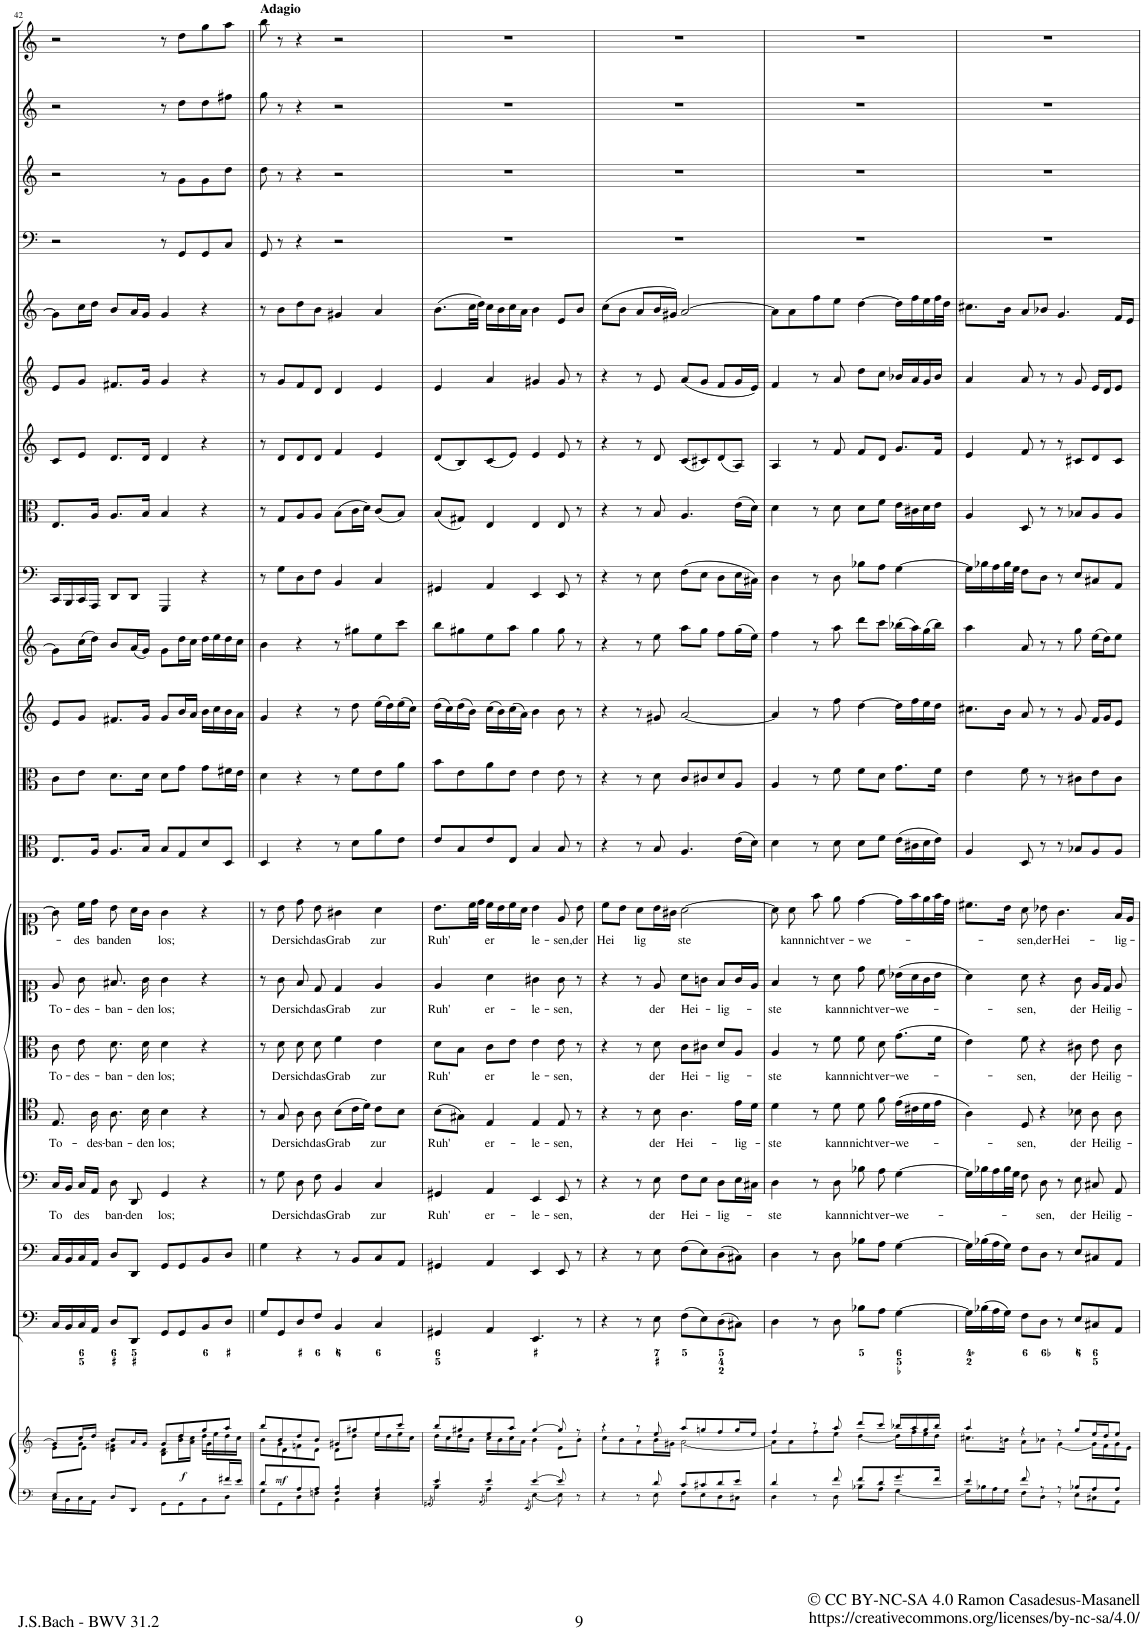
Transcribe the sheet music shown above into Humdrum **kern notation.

**kern	**kern	**dynam	**kern	**kern	**kern	**text	**kern	**text	**kern	**text	**kern	**text	**kern	**text	**kern	**kern	**kern	**kern	**kern	**kern	**kern	**kern	**kern	**kern	**kern	**kern	**kern
*part21	*part21	*part21	*part20	*part19	*part18	*part18	*part17	*part17	*part16	*part16	*part15	*part15	*part14	*part14	*part13	*part12	*part11	*part10	*part9	*part8	*part7	*part6	*part5	*part4	*part3	*part2	*part1
*staff22	*staff21	*staff21/22	*staff20	*staff19	*staff18	*staff18	*staff17	*staff17	*staff16	*staff16	*staff15	*staff15	*staff14	*staff14	*staff13	*staff12	*staff11	*staff10	*staff9	*staff8	*staff7	*staff6	*staff5	*staff4	*staff3	*staff2	*staff1
*I"Piano reduction	*	*	*I"Violoncello II e Continuo.	*I"Violoncello I.	*I"Basso	*	*I"Tenore.	*	*I"Alto.	*	*I"Soprano II.	*	*I"Soprano I.	*	*I"Viola II	*I"Viola I	*I"Violino II	*I"Violino I	*I"Fagotto.	*I"Taille.	*I"Oboe III	*I"Oboe II	*I"Oboe I.	*I"Timpani.	*I"Tromba III.	*I"Tromba II.	*I"Tromba I.
*I'Pno	*	*	*I'Vc	*I'Vc	*	*	*	*	*	*	*	*	*	*	*	*I'Vla	*	*I'Vln	*	*	*I'Ob	*I'Ob	*I'Ob	*I'Timp	*	*	*
!!LO:PB:g=z
*clefF4	*clefG2	*	*clefF4	*clefF4	*clefF4	*	*clefC4	*	*clefC3	*	*clefC1	*	*clefC1	*	*clefC3	*clefC3	*clefG2	*clefG2	*clefF4	*clefC3	*clefG2	*clefG2	*clefG2	*clefF4	*clefG2	*clefG2	*clefG2
*	*	*	*	*Trd-7c-12	*	*	*	*	*	*	*	*	*	*	*	*	*	*	*	*Trd4c7	*	*	*	*	*Trd1c2	*Trd1c2	*Trd1c2
*k[]	*k[]	*	*k[]	*k[]	*k[]	*	*k[]	*	*k[]	*	*k[]	*	*k[]	*	*k[]	*k[]	*k[]	*k[]	*k[]	*k[]	*k[]	*k[]	*k[]	*k[]	*k[]	*k[]	*k[]
*M4/4	*M4/4	*	*M4/4	*M4/4	*M4/4	*	*M4/4	*	*M4/4	*	*M4/4	*	*M4/4	*	*M4/4	*M4/4	*M4/4	*M4/4	*M4/4	*M4/4	*M4/4	*M4/4	*M4/4	*M4/4	*M4/4	*M4/4	*M4/4
*met(c)	*met(c)	*	*met(c)	*met(c)	*met(c)	*	*met(c)	*	*met(c)	*	*met(c)	*	*met(c)	*	*met(c)	*met(c)	*met(c)	*met(c)	*met(c)	*met(c)	*met(c)	*met(c)	*met(c)	*met(c)	*met(c)	*met(c)	*met(c)
=42	=42	=42	=42	=42	=42	=42	=42	=42	=42	=42	=42	=42	=42	=42	=42	=42	=42	=42	=42	=42	=42	=42	=42	=42	=42	=42	=42
*^	*^	*	*	*	*	*	*	*	*	*	*	*	*	*	*	*	*	*	*	*	*	*	*	*	*	*	*
*	*	*	*^	*	*	*	*	*	*	*	*	*	*	*	*	*	*	*	*	*	*	*	*	*	*	*	*	*	*
!	!	!	!	!	!	!	!	!	!LO:LY:b	!	!LO:LY:b	!	!LO:LY:b	!	!LO:LY:b	!	!	!	!	!	!	!	!	!	!	!	!	!	!	!
8E/L	16C\LL	8g/L]	8e\L	8ryy	.	16C/LL	16C/LL	16C/LL	To	8.E/	To-	8c\	To-	8e/	To-	8g\]	.	8.E/L	8c\L	8e/L	8g\L]	16CC/LL	8.E/L	8c/L	8e/L	8g\L]	2r	2r	2r	2r
.	16BB\	.	.	.	.	16BB/	16BB/	16BB/JJ	.	.	.	.	.	.	.	.	.	.	.	.	.	16BBB/	.	.	.	.	.	.	.	.
!	!	!	!	!	!	!	!	!	!LO:LY:b	!	!	!	!LO:LY:b	!	!LO:LY:b	!	!LO:LY:b	!	!	!	!	!	!	!	!	!	!	!	!	!
8ryy	16C\	16cc/L	8g\J	8e\J	.	16C/	16C/	16C/LL	des	.	.	8e\	-des-	8g\	-des-	16cc\LL	-des	.	8e\J	8g/J	(16cc\L	16CC/	.	8e/J	8g/J	16cc\L	.	.	.	.
!	!	!	!	!	!	!	!	!	!	!	!LO:LY:b	!	!	!	!	!	!	!	!	!	!	!	!	!	!	!	!	!	!	!
.	16AA\JJ	16dd/JJ	.	.	.	16AA/JJ	16AA/JJ	16AA/JJ	.	16A\	-des-	.	.	.	.	16dd\JJ	.	16A/Jk	.	.	16dd\JJ)	16AAA/JJ	16A/Jk	.	.	16dd\JJ	.	.	.	.
!	!	!	!	!	!	!	!	!	!LO:LY:b	!	!LO:LY:b	!	!LO:LY:b	!	!LO:LY:b	!	!LO:LY:b	!	!	!	!	!	!	!	!	!	!	!	!	!
4ryy	8D/L	8b/L	4d\ 4f#X\	2ryy	.	8D/L	8D/L	8D\	ban-	8.A\	-ban-	8.d\	-ban-	8.f#X/	-ban-	8b\	banden	8.A/L	8.d\L	8.f#X/L	8b/L	8DD/L	8.A/L	8.d/L	8.f#X/L	8b/L	.	.	.	.
!	!	!	!	!	!	!	!	!	!LO:LY:b	!	!	!	!	!	!	!	!	!	!	!	!	!	!	!	!	!	!	!	!	!
.	8DD/J	16a/L	.	.	.	8DD/J	8DD/J	8DD/	-den	.	.	.	.	.	.	16a\LL	.	.	.	.	(16a/L	8DD/J	.	.	.	16a/L	.	.	.	.
!	!	!	!	!	!	!	!	!	!	!	!LO:LY:b	!	!LO:LY:b	!	!LO:LY:b	!	!	!	!	!	!	!	!	!	!	!	!	!	!	!
.	.	16g/JJ	.	.	.	.	.	.	.	16B\	-den	16d\	-den	16g\	-den	16g\JJ	.	16B/Jk	16d\Jk	16g/Jk	16g/JJ)	.	16B/Jk	16d/Jk	16g/Jk	16g/JJ	.	.	.	.
!	!	!	!	!	!	!	!	!	!LO:LY:b	!	!LO:LY:b	!	!LO:LY:b	!	!LO:LY:b	!	!LO:LY:b	!	!	!	!	!	!	!	!	!	!	!	!	!
4ryy	8GG\L	8g/L	8B\ 8d\L	.	.	8GG/L	8GG/L	4GG/	los;	4B\	los;	4d\	los;	4g\	los;	4g\	los;	8B/L	8d\L	8g/L	8g\L	4GGG/	4B/	4d/	4g/	4g/	8r	8r	8r	8r
!	!	!	!	!	!LO:DY:b	!	!	!	!	!	!	!	!	!	!	!	!	!	!	!	!	!	!	!	!	!	!	!	!	!
.	8GG\	8dd/	16b\ 16dd\L	.	f	8GG/	8GG/	.	.	.	.	.	.	.	.	.	.	8G/	8g\J	16b/L	16dd\L	.	.	.	.	.	8GG/L	8g\L	8dd\L	8dd\L
.	.	.	16a\ 16cc\JJ	.	.	.	.	.	.	.	.	.	.	.	.	.	.	.	.	16a/JJ	16cc\JJ	.	.	.	.	.	.	.	.	.
8ryy	8BB\	8gg/	16dd\LL	8g\L	.	8BB/	8BB/	4r	.	4r	.	4r	.	4r	.	4r	.	8d/	8g\L	16b\LL	16dd\LL	4r	4r	4r	4r	4r	8GG/	8g\	8dd\	8gg\
.	.	.	16ee\	.	.	.	.	.	.	.	.	.	.	.	.	.	.	.	.	16cc\	16ee\	.	.	.	.	.	.	.	.	.
16f#X/L	8D\J	8aa/J	16dd\	8ryy	.	8D/J	8D/J	.	.	.	.	.	.	.	.	.	.	8D/J	16f#X\L	16b\	16dd\	.	.	.	.	.	8C/J	8dd\J	8ff#X\J	8aa\J
16e/JJ	.	.	16cc\JJ	.	.	.	.	.	.	.	.	.	.	.	.	.	.	.	16e\JJ	16a\JJ	16cc\JJ	.	.	.	.	.	.	.	.	.
=43||	=43||	=43||	=43||	=43||	=43||	=43||	=43||	=43||	=43||	=43||	=43||	=43||	=43||	=43||	=43||	=43||	=43||	=43||	=43||	=43||	=43||	=43||	=43||	=43||	=43||	=43||	=43||	=43||	=43||	=43||
!	!	!	!	!	!	!	!	!	!	!	!	!	!	!	!	!	!	!	!	!	!	!	!	!	!	!	!	!	!	!LO:TX:a:B:t=Adagio
8d/L	8G\L	8bb/L	8b\L	8ryy	.	8G/L	4G\	8r	.	8r	.	8r	.	8r	.	8r	.	4D/	4d\	4g/	4b\	8r	8r	8r	8r	8r	8GG/	8dd\	8gg\	8bb\
!	!	!	!	!	!LO:DY:b	!	!	!	!LO:LY:b	!	!LO:LY:b	!	!LO:LY:b	!	!LO:LY:b	!	!LO:LY:b	!	!	!	!	!	!	!	!	!	!	!	!	!
8ryy	8GG\	8b/	8g\	8d\	mf	8GG/	.	8G\	Der	8G/	Der	8d\	Der	8g\	Der	8b\	Der	.	.	.	.	8G\L	8G/L	8d/L	8g/L	8b\L	8r	8r	8r	8r
!	!	!	!	!	!	!	!	!	!LO:LY:b	!	!LO:LY:b	!	!LO:LY:b	!	!LO:LY:b	!	!LO:LY:b	!	!	!	!	!	!	!	!	!	!	!	!	!
8A/	8D\	8dd/	8fn\	2.ryy	.	8D/	4r	8D\	sich	8A\	sich	8d\	sich	8f/	sich	8dd\	sich	4r	4r	4r	4r	8D\	8A/	8d/	8f/	8dd\	4r	4r	4r	4r
!	!	!	!	!	!	!	!	!	!LO:LY:b	!	!LO:LY:b	!	!LO:LY:b	!	!LO:LY:b	!	!LO:LY:b	!	!	!	!	!	!	!	!	!	!	!	!	!
8A/J	8Fn\J	8b/J	8d\J	.	.	8F/J	.	8F\	das	8A\	das	8d\	das	8d/	das	8b\	das	.	.	.	.	8F\J	8A/J	8d/J	8d/J	8b\J	.	.	.	.
!	!	!	!	!	!	!	!	!	!LO:LY:b	!	!LO:LY:b	!	!LO:LY:b	!	!LO:LY:b	!	!LO:LY:b	!	!	!	!	!	!	!	!	!	!	!	!	!
4F/ 4B/	4BB\	8g#X/L	8d\L	.	.	4BB/	8r	4BB/	Grab	(8B\L	Grab	4f\	Grab	4d/	Grab	4g#X\	Grab	8r	8r	8r	8r	4BB/	(8B\L	4f/	4d/	4g#X/	2r	2r	2r	2r
.	.	8gg#X/	8dd\J	.	.	.	8BB/L	.	.	16c\L	.	.	.	.	.	.	.	8d\L	8f\L	8dd\	8gg#X\L	.	16c\L	.	.	.	.	.	.	.
.	.	.	.	.	.	.	.	.	.	16d\JJ)	.	.	.	.	.	.	.	.	.	.	.	.	16d\JJ)	.	.	.	.	.	.	.
!	!	!	!	!	!	!	!	!	!LO:LY:b	!	!LO:LY:b	!	!LO:LY:b	!	!LO:LY:b	!	!LO:LY:b	!	!	!	!	!	!	!	!	!	!	!	!	!
4E/ 4A/	4C\	8ee/	16ee\LL	.	.	4C/	8C/	4C/	zur	8c\L	zur	4e\	zur	4e/	zur	4a\	zur	8a\	8e\	(16ee\LL	8ee\	4C/	(8c/L	4e/	4e/	4a/	.	.	.	.
.	.	.	16dd\	.	.	.	.	.	.	.	.	.	.	.	.	.	.	.	.	16dd\)	.	.	.	.	.	.	.	.	.	.
.	.	8ccc/J	16ee\	.	.	.	8AA/J	.	.	8B\J	.	.	.	.	.	.	.	8e\J	8a\J	(16ee\	8ccc\J	.	8B/J)	.	.	.	.	.	.	.
.	.	.	16cc\JJ	.	.	.	.	.	.	.	.	.	.	.	.	.	.	.	.	16cc\JJ)	.	.	.	.	.	.	.	.	.	.
*	*	*v	*v	*v	*	*	*	*	*	*	*	*	*	*	*	*	*	*	*	*	*	*	*	*	*	*	*	*	*	*
=44	=44	=44	=44	=44	=44	=44	=44	=44	=44	=44	=44	=44	=44	=44	=44	=44	=44	=44	=44	=44	=44	=44	=44	=44	=44	=44	=44	=44
.	8qGG#X/	.	.	.	.	.	.	.	.	.	.	.	.	.	.	.	.	.	.	.	.	.	.	.	.	.	.	.
*	*	*^	*	*	*	*	*	*	*	*	*	*	*	*	*	*	*	*	*	*	*	*	*	*	*	*	*	*
!	!	!	!	!	!	!	!	!LO:LY:b	!	!LO:LY:b	!	!LO:LY:b	!	!LO:LY:b	!	!LO:LY:b	!	!	!	!	!	!	!	!	!	!	!	!	!
4e/	4B\	8bb/L	16dd\LL	.	4GG#X/	4GG#X/	4GG#X/	Ruh'	(8B\L	Ruh'	8d\L	Ruh'	4e/	Ruh'	8.b\L	Ruh'	8e/L	8b\L	(16dd\LL	8bb\L	4GG#X/	(8B/L	(8d/L	4e/	(8.b\L	1r	1r	1r	1r
.	.	.	16cc\	.	.	.	.	.	.	.	.	.	.	.	.	.	.	.	16cc\)	.	.	.	.	.	.	.	.	.	.
.	.	8gg#X/	16dd\	.	.	.	.	.	8G#X\J)	.	8B\J	.	.	.	.	.	8B/	8e\	(16dd\	8gg#X\	.	8G#X/J)	8B/)	.	.	.	.	.	.
.	.	.	16b\JJ	.	.	.	.	.	.	.	.	.	.	.	32cc\LL	.	.	.	16b\JJ)	.	.	.	.	.	32cc\LL	.	.	.	.
.	.	.	.	.	.	.	.	.	.	.	.	.	.	.	32dd\JJJ	.	.	.	.	.	.	.	.	.	32dd\JJJ)	.	.	.	.
.	8qAA/	.	.	.	.	.	.	.	.	.	.	.	.	.	.	.	.	.	.	.	.	.	.	.	.	.	.	.	.
!	!	!	!	!	!	!	!	!LO:LY:b	!	!LO:LY:b	!	!LO:LY:b	!	!LO:LY:b	!	!LO:LY:b	!	!	!	!	!	!	!	!	!	!	!	!	!
4e/	4A\	8ee/	16cc\LL	.	4AA/	4AA/	4AA/	er-	4E/	er-	8c\L	er	4a\	er-	16cc\LL	er	8e/	8a\	(16cc\LL	8ee\	4AA/	4E/	(8c/	4a/	16cc\LL	.	.	.	.
.	.	.	16b\	.	.	.	.	.	.	.	.	.	.	.	16b\	.	.	.	16b\)	.	.	.	.	.	16b\	.	.	.	.
.	.	8aa/J	16cc\	.	.	.	.	.	.	.	8e\J	.	.	.	16cc\	.	8E/J	8e\J	(16cc\	8aa\J	.	.	8e/J)	.	16cc\	.	.	.	.
.	.	.	16a\JJ	.	.	.	.	.	.	.	.	.	.	.	16a\JJ	.	.	.	16a\JJ)	.	.	.	.	.	16a\JJ	.	.	.	.
.	8qEE/	.	.	.	.	.	.	.	.	.	.	.	.	.	.	.	.	.	.	.	.	.	.	.	.	.	.	.	.
!	!	!	!	!	!	!	!	!LO:LY:b	!	!LO:LY:b	!	!LO:LY:b	!	!LO:LY:b	!	!LO:LY:b	!	!	!	!	!	!	!	!	!	!	!	!	!
[4e/	[4E\	[4gg#/	4b\	.	4.EE/	4EE/	4EE/	-le-	4E/	-le-	4e\	le-	4g#X\	-le-	4b\	le-	4B/	4e\	4b\	4gg#\	4EE/	4E/	4e/	4g#X/	4b\	.	.	.	.
!	!	!	!	!	!	!	!	!LO:LY:b	!	!LO:LY:b	!	!LO:LY:b	!	!LO:LY:b	!	!LO:LY:b	!	!	!	!	!	!	!	!	!	!	!	!	!
8e/]	8E\]	8gg#/]	8e\L	.	.	8EE/	8EE/	-sen,	8E/	-sen,	8e\	-sen,	8g#\	-sen,	8e/	-sen,	8B/	8e\	8b\	8gg#\	8EE/	8E/	8e/	8g#/	8e/L	.	.	.	.
!	!	!	!	!	!	!	!	!	!	!	!	!	!	!	!	!LO:LY:b	!	!	!	!	!	!	!	!	!	!	!	!	!
8r	8ryy	8r	8b\J	.	8r	8r	8r	.	8r	.	8r	.	8r	.	8b\	der	8r	8r	8r	8r	8r	8r	8r	8r	8b/J	.	.	.	.
=45	=45	=45	=45	=45	=45	=45	=45	=45	=45	=45	=45	=45	=45	=45	=45	=45	=45	=45	=45	=45	=45	=45	=45	=45	=45	=45	=45	=45	=45
!	!	!	!	!	!	!	!	!	!	!	!	!	!	!	!	!LO:LY:b	!	!	!	!	!	!	!	!	!	!	!	!	!
4r	4ryy	4r	8cc\L	.	4r	4r	4r	.	4r	.	4r	.	4r	.	8cc\L	Hei	4r	4r	4r	4r	4r	4r	4r	4r	(8cc\L	1r	1r	1r	1r
.	.	.	8b\	.	.	.	.	.	.	.	.	.	.	.	8b\J	.	.	.	.	.	.	.	.	.	8b\J	.	.	.	.
!	!	!	!	!	!	!	!	!	!	!	!	!	!	!	!	!LO:LY:b	!	!	!	!	!	!	!	!	!	!	!	!	!
8r	8ryy	8r	8a\	.	8r	8r	8r	.	8r	.	8r	.	8r	.	8a\L	lig	8r	8r	8r	8r	8r	8r	8r	8r	8a/L	.	.	.	.
!	!	!	!	!	!	!	!	!LO:LY:b	!	!LO:LY:b	!	!LO:LY:b	!	!LO:LY:b	!	!	!	!	!	!	!	!	!	!	!	!	!	!	!
8d/	8E\	8ee/	16b\L	.	8E\	8E\	8E\	der	8B\	der	8d\	der	8e/	der	16b\L	.	8B/	8d\	8g#X/	8ee\	8E\	8B/	8d/	8e/	16b/L	.	.	.	.
.	.	.	16g#X\JJ	.	.	.	.	.	.	.	.	.	.	.	16g#X\JJ	.	.	.	.	.	.	.	.	.	16g#X/JJ)	.	.	.	.
!	!	!	!	!	!	!	!	!LO:LY:b	!	!LO:LY:b	!	!LO:LY:b	!	!LO:LY:b	!	!LO:LY:b	!	!	!	!	!	!	!	!	!	!	!	!	!
8c/L	8F\L	8aa/L	[2a\	.	(8F\L	(8F\L	8F\L	Hei-	4.A\	Hei-	8c\L	Hei-	8a\L	Hei-	[2a\	ste	4.A/	8c/L	[2a/	8aa\L	(8F\L	4.A/	(8c/L	(8a/L	[2a/	.	.	.	.
8c#X/	8E\	8ggn/	.	.	8E\)	8E\)	8E\J	.	.	.	8c#X\J	.	8gn\J	.	.	.	.	8c#X/	.	8gg\J	8E\J	.	8c#X/)	8g/J	.	.	.	.	.
!	!	!	!	!	!	!	!	!LO:LY:b	!	!	!	!LO:LY:b	!	!LO:LY:b	!	!	!	!	!	!	!	!	!	!	!	!	!	!	!
8d/	8D\	8ff/	.	.	(8D\	(8D\	8D\L	-lig-	.	.	8d/L	-lig-	8f/L	-lig-	.	.	.	8d/	.	8ff\L	8D\L	.	(8d/	8f/L	.	.	.	.	.
!	!	!	!	!	!	!	!	!	!	!LO:LY:b	!	!	!	!	!	!	!	!	!	!	!	!	!	!	!	!	!	!	!
8e/J	8C#X\J	16gg/L	.	.	8C#X\J)	8C#X\J)	16E\L	.	16e\LL	-lig-	8A/J	.	16g/L	.	.	.	(16e\LL	8A/J	.	(16gg\L	16E\L	(16e\LL	8A/J)	16g/L	.	.	.	.	.
.	.	16ee/JJ	.	.	.	.	16C#X\JJ	.	16d\JJ	.	.	.	16e/JJ	.	.	.	16d\JJ)	.	.	16ee\JJ)	16C#X\JJ)	16d\JJ)	.	16e/JJ)	.	.	.	.	.
=46	=46	=46	=46	=46	=46	=46	=46	=46	=46	=46	=46	=46	=46	=46	=46	=46	=46	=46	=46	=46	=46	=46	=46	=46	=46	=46	=46	=46	=46
!	!	!	!	!	!	!	!	!LO:LY:b	!	!LO:LY:b	!	!LO:LY:b	!	!LO:LY:b	!	!	!	!	!	!	!	!	!	!	!	!	!	!	!
4d/	4D\	4ff/	8a\L]	.	4D\	4D\	4D\	-ste	4d\	-ste	4A/	-ste	4f/	ste	8a\]	.	4d\	4A/	4a/]	4ff\	4D\	4d\	4A/	4f/	8a\L]	1r	1r	1r	1r
!	!	!	!	!	!	!	!	!	!	!	!	!	!	!	!	!LO:LY:b	!	!	!	!	!	!	!	!	!	!	!	!	!
.	.	.	8a\	.	.	.	.	.	.	.	.	.	.	.	8a\	kann	.	.	.	.	.	.	.	.	8a\	.	.	.	.
!	!	!	!	!	!	!	!	!	!	!	!	!	!	!	!	!LO:LY:b	!	!	!	!	!	!	!	!	!	!	!	!	!
8r	8ryy	8r	8ff\	.	8r	8r	8r	.	8r	.	8r	.	8r	.	8ff\	nicht	8r	8r	8r	8r	8r	8r	8r	8r	8ff\	.	.	.	.
!	!	!	!	!	!	!	!	!LO:LY:b	!	!LO:LY:b	!	!LO:LY:b	!	!LO:LY:b	!	!LO:LY:b	!	!	!	!	!	!	!	!	!	!	!	!	!
8f/	8D\	8aa/	8ee\J	.	8D\	8D\	8D\	kann	8d\	kann	8f\	kann	8a\	kann	8ee\	ver-	8d\	8f\	8ff\	8aa\	8D\	8d\	8f/	8a/	8ee\J	.	.	.	.
!	!	!	!	!	!	!	!	!LO:LY:b	!	!LO:LY:b	!	!LO:LY:b	!	!LO:LY:b	!	!LO:LY:b	!	!	!	!	!	!	!	!	!	!	!	!	!
8f/L	8B-X\L	8ddd/L	[4dd\	.	8B-X\L	8B-X\L	8B-X\	nicht	8d\	nicht	8f\	nicht	8dd\	nicht	[4dd\	-we-	8d\L	8f\L	[4dd\	8ddd\L	8B-X\L	8d\L	8f/L	8dd\L	[4dd\	.	.	.	.
!	!	!	!	!	!	!	!	!LO:LY:b	!	!LO:LY:b	!	!LO:LY:b	!	!LO:LY:b	!	!	!	!	!	!	!	!	!	!	!	!	!	!	!
8d/	8A\J	8ccc/J	.	.	8A\J	8A\J	8A\	ver-	8f\	ver-	8d\	ver-	8cc\	ver-	.	.	8f\J	8d\J	.	8ccc\J	8A\J	8f\J	8d/J	8cc\J	.	.	.	.	.
!	!	!	!	!	!	!	!	!LO:LY:b	!	!LO:LY:b	!	!LO:LY:b	!	!LO:LY:b	!	!	!	!	!	!	!	!	!	!	!	!	!	!	!
8.g/	[4G\	16bb-X/LL	16dd\LL]	.	[4G\	[4G\	[4G\	-we-	(16e\LL	-we-	(8.g\L	-we-	(16b-X\LL	-we-	16dd\LL]	.	(16e\LL	8.g\L	16dd\LL]	(16bb-X\LL	[4G\	16e\LL	8.g/L	16b-X/LL	16dd\LL]	.	.	.	.
.	.	16aa/	16ff\	.	.	.	.	.	16c#X\	.	.	.	16a\	.	16ff\	.	16c#X\	.	16ff\	16aa\)	.	16c#X\	.	16a/	16ff\	.	.	.	.
.	.	16gg/	16ee\	.	.	.	.	.	16d\	.	.	.	16g\	.	16ee\	.	16d\	.	16ee\	(16gg\	.	16d\	.	16g/	16ee\	.	.	.	.
16f/Jk	.	16bb-/JJ	16dd\JJ	.	.	.	.	.	16e\JJ	.	16f\Jk	.	16b-\JJ	.	32ff\L	.	16e\JJ)	16f\Jk	16dd\JJ	16bb-\JJ)	.	16e\JJ	16f/Jk	16b-/JJ	32ff\L	.	.	.	.
.	.	.	.	.	.	.	.	.	.	.	.	.	.	.	32dd\JJJ	.	.	.	.	.	.	.	.	.	32dd\JJJ	.	.	.	.
=47	=47	=47	=47	=47	=47	=47	=47	=47	=47	=47	=47	=47	=47	=47	=47	=47	=47	=47	=47	=47	=47	=47	=47	=47	=47	=47	=47	=47	=47
4e/	16G\LL]	4aa/	8.cc#X\L	.	16G\LL]	16G\LL]	16G\LL]	.	4A\)	.	4e\)	.	4a\)	.	8.cc#X\L	.	4A/	4e\	8.cc#X\L	4aa\	16G\LL]	4A/	4e/	4a/	8.cc#X\L	1r	1r	1r	1r
.	16B-X\	.	.	.	(16B-X\	(16B-X\	16B-X\	.	.	.	.	.	.	.	.	.	.	.	.	.	16B-X\	.	.	.	.	.	.	.	.
.	16A\	.	.	.	16A\	16A\	16A\	.	.	.	.	.	.	.	.	.	.	.	.	.	16A\	.	.	.	.	.	.	.	.
.	16G\JJ	.	16bn\Jk	.	16G\JJ)	16G\JJ)	32B-\L	.	.	.	.	.	.	.	16b\Jk	.	.	.	16b\Jk	.	32B-\L	.	.	.	16b\Jk	.	.	.	.
.	.	.	.	.	.	.	32G\JJJ	.	.	.	.	.	.	.	.	.	.	.	.	.	32G\JJJ	.	.	.	.	.	.	.	.
!	!	!	!	!	!	!	!	!	!	!LO:LY:b	!	!LO:LY:b	!	!LO:LY:b	!	!LO:LY:b	!	!	!	!	!	!	!	!	!	!	!	!	!
8f/	8F\L	4r	8a\L	.	8F\L	8F\L	8F\	.	8D/	sen,	8f\	-sen,	8a\	sen,	8a\	sen,	8D/	8f\	8a/	8a/	8F\L	8D/	8f/	8a/	8a/L	.	.	.	.
!	!	!	!	!	!	!	!	!LO:LY:b	!	!	!	!	!	!	!	!LO:LY:b	!	!	!	!	!	!	!	!	!	!	!	!	!
8r	8D\J	.	8b-X\J	.	8D\J	8D\J	8D\	-sen,	4r	.	4r	.	4r	.	8b-X\	der	8r	8r	8r	8r	8D\J	8r	8r	8r	8b-X/J	.	.	.	.
!	!	!	!	!	!	!	!	!	!	!	!	!	!	!	!	!LO:LY:b	!	!	!	!	!	!	!	!	!	!	!	!	!
8r	8r	8r	[4g\	.	8r	8r	8r	.	.	.	.	.	.	.	4.g\	Hei-	8r	8r	8r	8r	8r	8r	8r	8r	4.g/	.	.	.	.
!	!	!	!	!	!	!	!	!LO:LY:b	!	!LO:LY:b	!	!LO:LY:b	!	!LO:LY:b	!	!	!	!	!	!	!	!	!	!	!	!	!	!	!
8B-X/L	8E\L	8gg/L	.	.	8E/L	8E/L	8E\	der	8B-X\	der	8c#X\	der	8g\	der	.	.	8B-X/L	8c#X\L	8g/	8gg\	8E/L	8B-X/L	8c#X/L	8g/	.	.	.	.	.
!	!	!	!	!	!	!	!	!LO:LY:b	!	!LO:LY:b	!	!LO:LY:b	!	!LO:LY:b	!	!	!	!	!	!	!	!	!	!	!	!	!	!	!
8A/	8C#X\	16ee/L	16g\LL]	.	8C#X/	8C#X/	8C#X/	Heilig-	8A\	Heilig-	8e\	Heilig-	16e/LL	Heilig-	.	.	8A/	8e\	16f/LL	(16ee\LL	8C#X/	8A/	8d/	16e/LL	.	.	.	.	.
.	.	16dd/J	16f\	.	.	.	.	.	.	.	.	.	16d/JJ	.	.	.	.	.	16g/J	16dd\J)	.	.	.	16d/J	.	.	.	.	.
!	!	!	!	!	!	!	!	!	!	!	!	!	!	!	!	!LO:LY:b	!	!	!	!	!	!	!	!	!	!	!	!	!
8A/J	8AA\J	8ee/J	16g\	.	8AA/J	8AA/J	8AA/	.	8A\	.	8c#\	.	8e/	.	16f/LL	-lig-	8A/J	8c#\J	8e/J	8ee\J	8AA/J	8A/J	8c#/J	8e/J	16f/LL	.	.	.	.
.	.	.	16e\JJ	.	.	.	.	.	.	.	.	.	.	.	16e/JJ	.	.	.	.	.	.	.	.	.	16e/JJ	.	.	.	.
*v	*v	*	*	*	*	*	*	*	*	*	*	*	*	*	*	*	*	*	*	*	*	*	*	*	*	*	*	*	*
*	*v	*v	*	*	*	*	*	*	*	*	*	*	*	*	*	*	*	*	*	*	*	*	*	*	*	*	*	*
=	=	=	=	=	=	=	=	=	=	=	=	=	=	=	=	=	=	=	=	=	=	=	=	=	=	=	=
*-	*-	*-	*-	*-	*-	*-	*-	*-	*-	*-	*-	*-	*-	*-	*-	*-	*-	*-	*-	*-	*-	*-	*-	*-	*-	*-	*-
